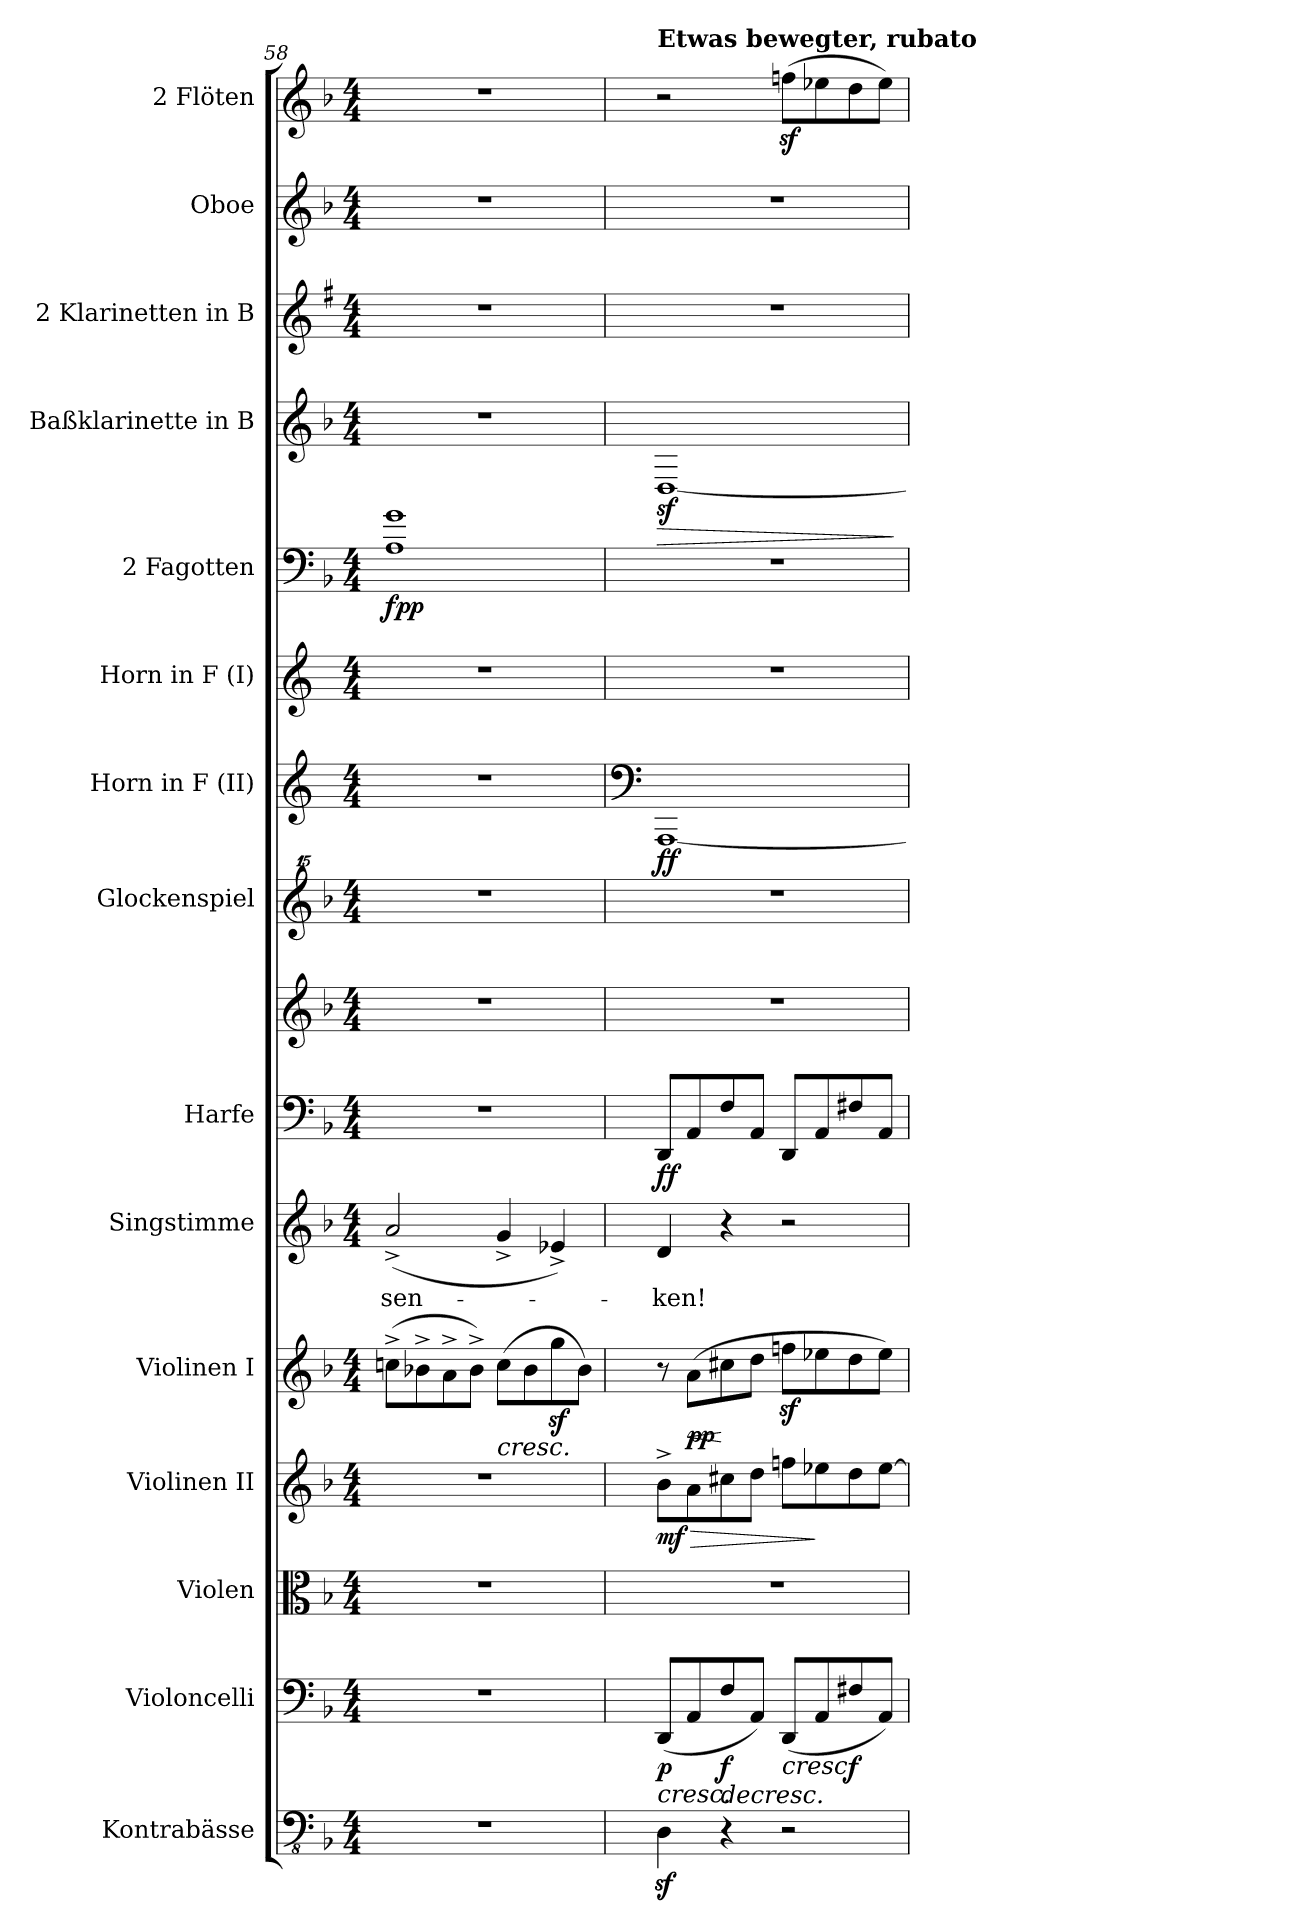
**kern	**kern	**dynam	**kern	**kern	**dynam	**kern	**dynam	**kern	**text	**kern	**kern	**dynam	**kern	**kern	**dynam	**kern	**kern	**dynam	**kern	**dynam	**kern	**kern	**kern
*part15	*part14	*part14	*part13	*part12	*part12	*part11	*part11	*part10	*part10	*part9	*part9	*part9	*part8	*part7	*part7	*part6	*part5	*part5	*part4	*part4	*part3	*part2	*part1
*staff16	*staff15	*staff15	*staff14	*staff13	*staff13	*staff12	*staff12	*staff11	*staff11	*staff10	*staff9	*staff9/10	*staff8	*staff7	*staff7	*staff6	*staff5	*staff5	*staff4	*staff4	*staff3	*staff2	*staff1
*I"Kontrabässe	*I"Violoncelli	*	*I"Violen	*I"Violinen II	*	*I"Violinen I	*	*I"Singstimme	*	*I"Harfe	*	*	*I"Glockenspiel	*I"Horn in F (II)	*	*I"Horn in F (I)	*I"2 Fagotten	*	*I"Baßklarinette in B	*	*I"2 Klarinetten in B	*I"Oboe	*I"2 Flöten
*I'Kb.	*I'Vc.	*	*	*I'Vl. II	*	*I'Vl. I	*	*I'Singst.	*	*I'Hf.	*	*	*I'Glk.	*I'Hr. II	*	*I'Hr. I	*I'Fg.	*	*I'Bklar. (B)	*	*I'Klar. (B)	*I'Ob.	*I'Fl.
*clefFv4	*clefF4	*	*clefC3	*clefG2	*	*clefG2	*	*clefG2	*	*clefF4	*clefG2	*	*clefG^^2	*clefG2	*	*clefG2	*clefF4	*	*clefG2	*	*clefG2	*clefG2	*clefG2
*	*	*	*	*	*	*	*	*	*	*	*	*	*	*ITrd4c7	*	*ITrd4c7	*	*	*ITrd8c14	*	*ITrd1c2	*	*
*k[b-]	*k[b-]	*	*k[b-]	*k[b-]	*	*k[b-]	*	*k[b-]	*	*k[b-]	*k[b-]	*	*k[b-]	*k[b-]	*	*k[b-]	*k[b-]	*	*k[b-]	*	*k[b-]	*k[b-]	*k[b-]
*M4/4	*M4/4	*	*M4/4	*M4/4	*	*M4/4	*	*M4/4	*	*M4/4	*M4/4	*	*M4/4	*M4/4	*	*M4/4	*M4/4	*	*M4/4	*	*M4/4	*M4/4	*M4/4
=58	=58	=58	=58	=58	=58	=58	=58	=58	=58	=58	=58	=58	=58	=58	=58	=58	=58	=58	=58	=58	=58	=58	=58
!	!	!	!	!	!	!	!	!	!LO:LY:b	!	!	!	!	!	!	!	!	!LO:DY:b	!	!	!	!	!
!	!	!	!	!	!	!	!	!	!	!	!	!	!	!	!	!	!	!LO:DY:n=1:b	!	!	!	!	!
1r	1r	.	1r	1r	.	(>8ccn^\L	.	(<2a^/	-sen-	1r	1r	.	1r	1r	.	1r	1A 1g	f pp	1r	.	1r	1r	1r
.	.	.	.	.	.	8b-X^\	.	.	.	.	.	.	.	.	.	.	.	.	.	.	.	.	.
.	.	.	.	.	.	8a^\	.	.	.	.	.	.	.	.	.	.	.	.	.	.	.	.	.
.	.	.	.	.	.	8b-^\J)	.	.	.	.	.	.	.	.	.	.	.	.	.	.	.	.	.
!	!	!	!	!	!	!	!LO:HP:b	!	!	!	!	!	!	!	!	!	!	!	!	!	!	!	!
.	.	.	.	.	.	(>8cc\L	<	4g^/	.	.	.	.	.	.	.	.	.	.	.	.	.	.	.
.	.	.	.	.	.	8b-\	.	.	.	.	.	.	.	.	.	.	.	.	.	.	.	.	.
.	.	.	.	.	.	8ggz<\	.	4e-X^/)	.	.	.	.	.	.	.	.	.	.	.	.	.	.	.
.	.	.	.	.	.	8b-\J)	.	.	.	.	.	.	.	.	.	.	.	.	.	.	.	.	.
=59	=59	=59	=59	=59	=59	=59	=59	=59	=59	=59	=59	=59	=59	=59	=59	=59	=59	=59	=59	=59	=59	=59	=59
!!LO:REH:place=s1:a:B:fs=14:t=8
*	*	*	*	*	*	*	*	*	*	*	*	*	*	*clefF4	*	*	*	*	*	*	*	*	*
!	!	!	!	!	!	!	!	!	!	!	!	!	!	!	!	!	!	!	!	!	!	!	!LO:TX:a:B:t=Etwas bewegter, rubato
!	!	!LO:HP:b	!	!	!LO:HP:b	!	!	!	!LO:LY:b	!	!	!	!	!	!	!	!	!	!	!LO:HP:b	!	!	!
!	!	!LO:DY:n=1:b	!	!	!LO:DY:n=1:b	!	!	!	!	!	!	!LO:DY:b=2	!	!	!LO:DY:b	!	!	!	!	!	!	!	!
4DDz<\	(<8DD/L	< p	1r	8b-^\L	> mf	8r	.	4d/	-ken!	8DD/L	1r	ff	1r	[1DDD	ff	1r	1r	.	[1DDz<	>	1r	1r	2r
!	!	!	!	!	!	!	!LO:HP:b	!	!	!	!	!	!	!	!	!	!	!	!	!	!	!	!
!	!	!	!	!	!	!	!LO:DY:n=1:b	!	!	!	!	!	!	!	!	!	!	!	!	!	!	!	!
.	8AA/	.	.	8a\	.	(>8a\L	< pp	.	.	8AA/	.	.	.	.	.	.	.	.	.	.	.	.	.
!	!	!LO:HP:b	!	!	!	!	!	!	!	!	!	!	!	!	!	!	!	!	!	!	!	!	!
!	!	!LO:DY:n=2:b	!	!	!	!	!	!	!	!	!	!	!	!	!	!	!	!	!	!	!	!	!
4r	8F/	> f	.	8cc#X\	.	8cc#X\	[	4r	.	8F/	.	.	.	.	.	.	.	.	.	.	.	.	.
.	8AA/J)	[	.	8dd\J	.	8dd\J	.	.	.	8AA/J	.	.	.	.	.	.	.	.	.	.	.	.	.
!	!	!LO:HP:b	!	!	!	!	!	!	!	!	!	!	!	!	!	!	!	!	!	!	!	!	!
2r	(<8DD/L	<	.	8ffn\L	.	8ffnz<\L	.	2r	.	8DD/L	.	.	.	.	.	.	.	.	.	.	.	.	(>8ffnz<\L
.	8AA/	]	.	8ee-X\	]	8ee-X\	[	.	.	8AA/	.	.	.	.	.	.	.	.	.	.	.	.	8ee-X\
!	!	!LO:DY:n=3:b	!	!	!	!	!	!	!	!	!	!	!	!	!	!	!	!	!	!	!	!	!
.	8F#X/	f	.	8dd\	.	8dd\	.	.	.	8F#X/	.	.	.	.	.	.	.	.	.	.	.	.	8dd\
.	8AA/J)	[	.	[8ee-\J	.	8ee-\J)	.	.	.	8AA/J	.	.	.	.	.	.	.	.	.	.	.	.	8ee-\J)
.	.	.	.	.	.	.	.	.	.	.	.	.	.	.	.	.	.	.	.	]	.	.	.
=	=	=	=	=	=	=	=	=	=	=	=	=	=	=	=	=	=	=	=	=	=	=	=
*-	*-	*-	*-	*-	*-	*-	*-	*-	*-	*-	*-	*-	*-	*-	*-	*-	*-	*-	*-	*-	*-	*-	*-
